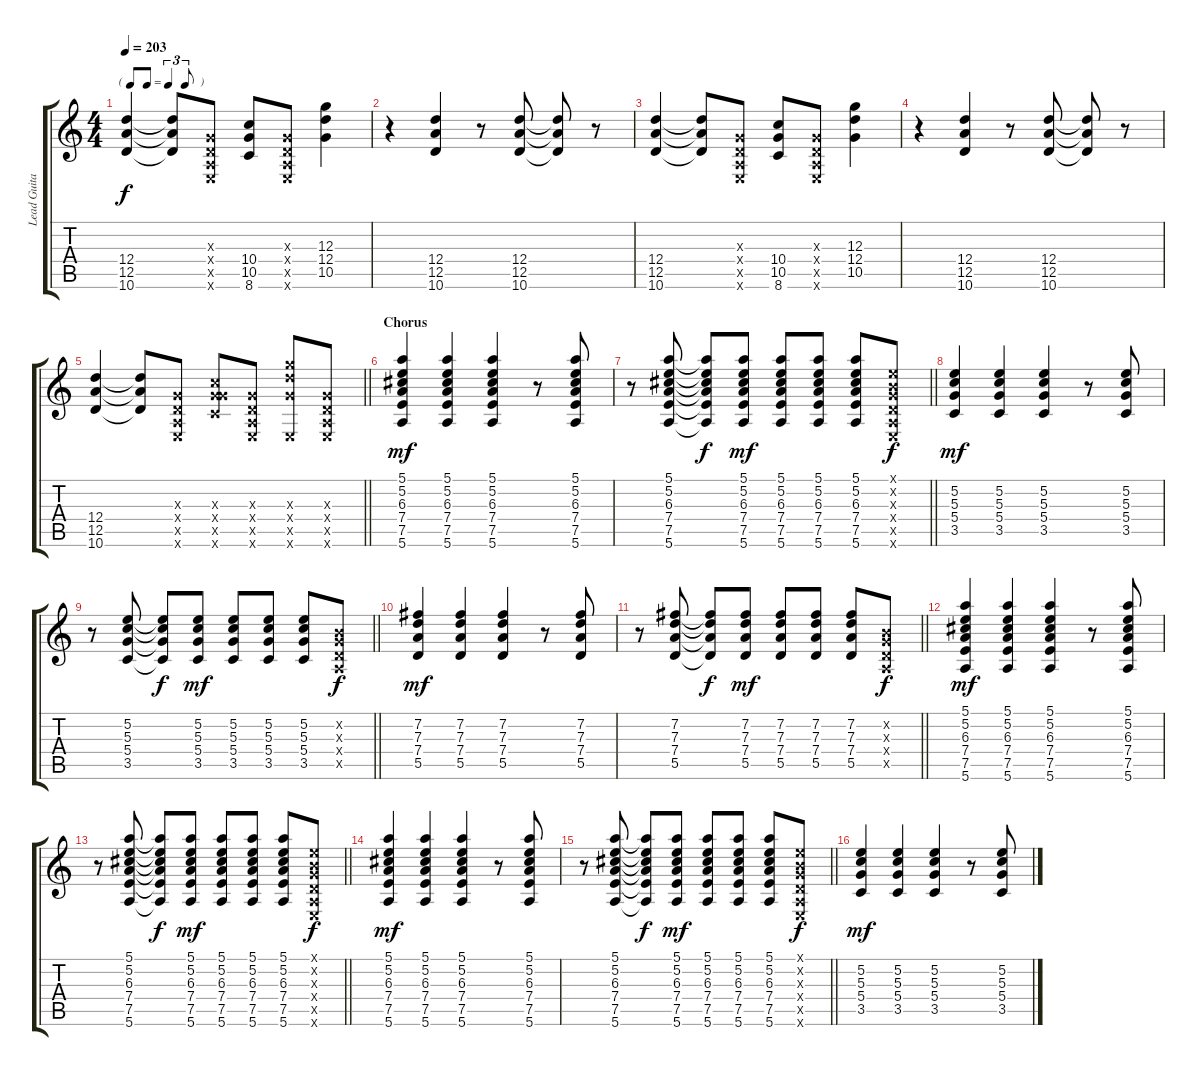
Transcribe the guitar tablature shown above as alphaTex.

\track ("Lead Guitar" "Lead Guita") {instrument overdrivenguitar}
\staff {score tabs}
\tuning (E4 B3 G3 D3 A2 E2) {hide}
\ts (4 4)
\tf triplet8th
\tempo 203
\clef g2
\ks c
(12.4 12.5 10.6).4{dy f} (12.4{t} 12.5{t} 10.6{t}).8 (0.3{x} 0.4{x} 0.5{x} 0.6{x}).8 (10.4 10.5 8.6).8 (0.3{x} 0.4{x} 0.5{x} 0.6{x}).8 (12.3 12.4 10.5).4 |
r.4 (12.4 12.5 10.6).4 r.8 (12.4 12.5 10.6).8 (12.4{t} 12.5{t} 10.6{t}).8 r.8 |
(12.4 12.5 10.6).4 (12.4{t} 12.5{t} 10.6{t}).8 (0.3{x} 0.4{x} 0.5{x} 0.6{x}).8 (10.4 10.5 8.6).8 (0.3{x} 0.4{x} 0.5{x} 0.6{x}).8 (12.3 12.4 10.5).4 |
r.4 (12.4 12.5 10.6).4 r.8 (12.4 12.5 10.6).8 (12.4{t} 12.5{t} 10.6{t}).8 r.8 |
\barLineRight lightlight
(12.4 12.5 10.6).4 (12.4{t} 12.5{t} 10.6{t}).8 (0.3{x} 0.4{x} 0.5{x} 0.6{x}).8 (0.3{x} 10.4{x} 10.5{x} 8.6{x}).8 (0.3{x} 0.4{x} 0.5{x} 0.6{x}).8 (12.3{x} 12.4{x} 10.5{x} 0.6{x}).8 (0.3{x} 0.4{x} 0.5{x} 0.6{x}).8 |
\section ("" "Chorus")
(5.1 5.2 6.3 7.4 7.5 5.6).4{dy mf} (5.1 5.2 6.3 7.4 7.5 5.6).4 (5.1 5.2 6.3 7.4 7.5 5.6).4 r.8 (5.1 5.2 6.3 7.4 7.5 5.6).8 |
\barLineRight lightlight
r.8 (5.1 5.2 6.3 7.4 7.5 5.6).8 (5.1{t} 5.2{t} 6.3{t} 7.4{t} 7.5{t} 5.6{t}).8{dy f} (5.1 5.2 6.3 7.4 7.5 5.6).8{dy mf} (5.1 5.2 6.3 7.4 7.5 5.6).8 (5.1 5.2 6.3 7.4 7.5 5.6).8 (5.1 5.2 6.3 7.4 7.5 5.6).8 (0.1{x} 0.2{x} 0.3{x} 0.4{x} 0.5{x} 0.6{x}).8{dy f} |
(5.2 5.3 5.4 3.5).4{dy mf} (5.2 5.3 5.4 3.5).4 (5.2 5.3 5.4 3.5).4 r.8 (5.2 5.3 5.4 3.5).8 |
\barLineRight lightlight
r.8 (5.2 5.3 5.4 3.5).8 (5.2{t} 5.3{t} 5.4{t} 3.5{t}).8{dy f} (5.2 5.3 5.4 3.5).8{dy mf} (5.2 5.3 5.4 3.5).8 (5.2 5.3 5.4 3.5).8 (5.2 5.3 5.4 3.5).8 (0.2{x} 0.3{x} 0.4{x} 0.5{x}).8{dy f} |
(7.2 7.3 7.4 5.5).4{dy mf} (7.2 7.3 7.4 5.5).4 (7.2 7.3 7.4 5.5).4 r.8 (7.2 7.3 7.4 5.5).8 |
\barLineRight lightlight
r.8 (7.2 7.3 7.4 5.5).8 (7.2{t} 7.3{t} 7.4{t} 5.5{t}).8{dy f} (7.2 7.3 7.4 5.5).8{dy mf} (7.2 7.3 7.4 5.5).8 (7.2 7.3 7.4 5.5).8 (7.2 7.3 7.4 5.5).8 (0.2{x} 0.3{x} 0.4{x} 0.5{x}).8{dy f} |
(5.1 5.2 6.3 7.4 7.5 5.6).4{dy mf} (5.1 5.2 6.3 7.4 7.5 5.6).4 (5.1 5.2 6.3 7.4 7.5 5.6).4 r.8 (5.1 5.2 6.3 7.4 7.5 5.6).8 |
\barLineRight lightlight
r.8 (5.1 5.2 6.3 7.4 7.5 5.6).8 (5.1{t} 5.2{t} 6.3{t} 7.4{t} 7.5{t} 5.6{t}).8{dy f} (5.1 5.2 6.3 7.4 7.5 5.6).8{dy mf} (5.1 5.2 6.3 7.4 7.5 5.6).8 (5.1 5.2 6.3 7.4 7.5 5.6).8 (5.1 5.2 6.3 7.4 7.5 5.6).8 (0.1{x} 0.2{x} 0.3{x} 0.4{x} 0.5{x} 0.6{x}).8{dy f} |
(5.1 5.2 6.3 7.4 7.5 5.6).4{dy mf} (5.1 5.2 6.3 7.4 7.5 5.6).4 (5.1 5.2 6.3 7.4 7.5 5.6).4 r.8 (5.1 5.2 6.3 7.4 7.5 5.6).8 |
\barLineRight lightlight
r.8 (5.1 5.2 6.3 7.4 7.5 5.6).8 (5.1{t} 5.2{t} 6.3{t} 7.4{t} 7.5{t} 5.6{t}).8{dy f} (5.1 5.2 6.3 7.4 7.5 5.6).8{dy mf} (5.1 5.2 6.3 7.4 7.5 5.6).8 (5.1 5.2 6.3 7.4 7.5 5.6).8 (5.1 5.2 6.3 7.4 7.5 5.6).8 (0.1{x} 0.2{x} 0.3{x} 0.4{x} 0.5{x} 0.6{x}).8{dy f} |
(5.2 5.3 5.4 3.5).4{dy mf} (5.2 5.3 5.4 3.5).4 (5.2 5.3 5.4 3.5).4 r.8 (5.2 5.3 5.4 3.5).8
